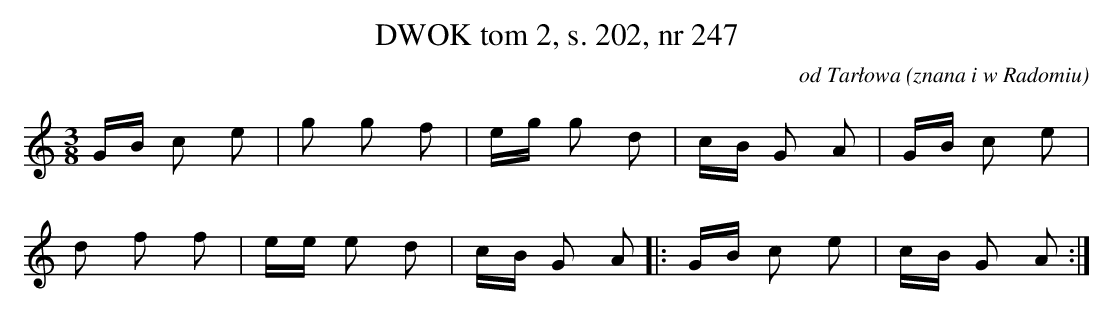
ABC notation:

X:1
T:DWOK tom 2, s. 202, nr 247
O:od Tarłowa (znana i w Radomiu)
L:1/16
M:3/8
K:C
GB c2 e2|g2 g2 f2|eg g2 d2|cB G2 A2|GB c2 e2|
d2 f2 f2|ee e2 d2|cB G2 A2|:GB c2 e2|cB G2 A2:|
